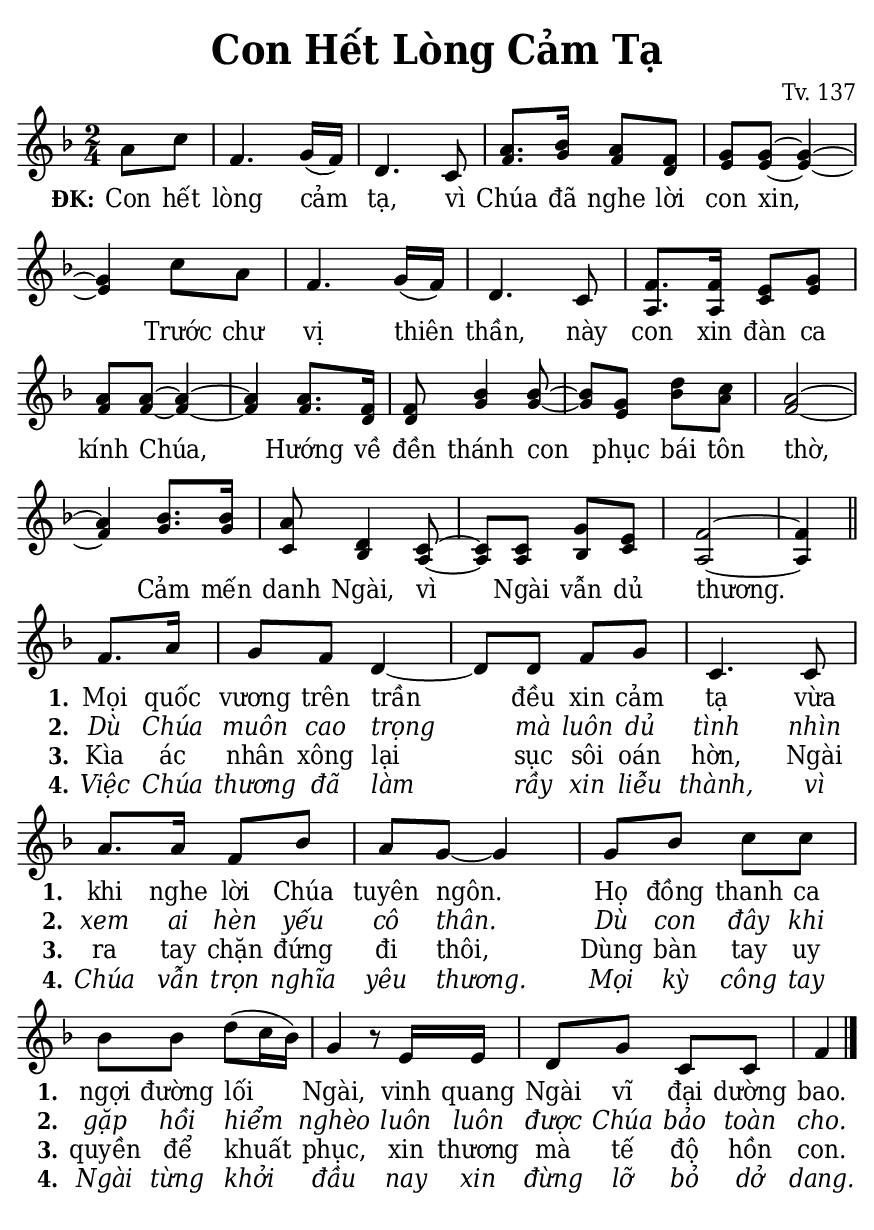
% Cài đặt chung\
\version "2.22.1"
\include "english.ly"

\header {
  title = \markup { \fontsize #1 "Con Hết Lòng Cảm Tạ" }
  composer = "Tv. 137"
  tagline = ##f
}

% mã nguồn cho những chức năng chưa hỗ trợ trong phiên bản lilypond hiện tại
% cung cấp bởi cộng đồng lilypond khi gửi email đến lilypond-user@gnu.org
% Đổi kích thước nốt cho bè phụ
notBePhu =
#(define-music-function (font-size music) (number? ly:music?)
   (for-some-music
     (lambda (m)
       (if (music-is-of-type? m 'rhythmic-event)
           (begin
             (set! (ly:music-property m 'tweaks)
                   (cons `(font-size . ,font-size)
                         (ly:music-property m 'tweaks)))
             #t)
           #f))
     music)
   music)

% in số phiên khúc trên mỗi dòng
#(define (add-grob-definition grob-name grob-entry)
     (set! all-grob-descriptions
           (cons ((@@ (lily) completize-grob-entry)
                  (cons grob-name grob-entry))
                 all-grob-descriptions)))

#(add-grob-definition
    'StanzaNumberSpanner
    `((direction . ,LEFT)
      (font-series . bold)
      (padding . 1.0)
      (side-axis . ,X)
      (stencil . ,ly:text-interface::print)
      (X-offset . ,ly:side-position-interface::x-aligned-side)
      (Y-extent . ,grob::always-Y-extent-from-stencil)
      (meta . ((class . Spanner)
               (interfaces . (font-interface
                              side-position-interface
                              stanza-number-interface
                              text-interface))))))

\layout {
    \context {
      \Global
      \grobdescriptions #all-grob-descriptions
    }
    \context {
      \Score
      \remove Stanza_number_align_engraver
      \consists
        #(lambda (context)
           (let ((texts '())
                 (syllables '()))
             (make-engraver
              (acknowledgers
               ((stanza-number-interface engraver grob source-engraver)
                  (set! texts (cons grob texts)))
               ((lyric-syllable-interface engraver grob source-engraver)
                  (set! syllables (cons grob syllables))))
              ((stop-translation-timestep engraver)
                 (for-each
                  (lambda (text)
                    (for-each
                     (lambda (syllable)
                       (ly:pointer-group-interface::add-grob
                        text
                        'side-support-elements
                        syllable))
                     syllables))
                  texts)
                 (set! syllables '())))))
    }
    \context {
      \Lyrics
      \remove Stanza_number_engraver
      \consists
        #(lambda (context)
           (let ((text #f)
                 (last-stanza #f))
             (make-engraver
              ((process-music engraver)
                 (let ((stanza (ly:context-property context 'stanza #f)))
                   (if (and stanza (not (equal? stanza last-stanza)))
                       (let ((column (ly:context-property context
'currentCommandColumn)))
                         (set! last-stanza stanza)
                         (if text
                             (ly:spanner-set-bound! text RIGHT column))
                         (set! text (ly:engraver-make-grob engraver
'StanzaNumberSpanner '()))
                         (ly:grob-set-property! text 'text stanza)
                         (ly:spanner-set-bound! text LEFT column)))))
              ((finalize engraver)
                 (if text
                     (let ((column (ly:context-property context
'currentCommandColumn)))
                       (ly:spanner-set-bound! text RIGHT column)))))))
      \override StanzaNumberSpanner.horizon-padding = 10000
    }
}

stanzaReminderOff =
  \temporary \override StanzaNumberSpanner.after-line-breaking =
     #(lambda (grob)
        ;; Can be replaced with (not (first-broken-spanner? grob)) in 2.23.
        (if (let ((siblings (ly:spanner-broken-into (ly:grob-original grob))))
              (and (pair? siblings)
                   (not (eq? grob (car siblings)))))
            (ly:grob-suicide! grob)))

stanzaReminderOn = \undo \stanzaReminderOff
% kết thúc mã nguồn

% Nhạc phiên khúc
nhacPhienKhucSop = \relative c'' {
  \partial 4 a8 c |
  f,4. g16 (f) |
  d4. c8 |
  a'8. bf16 a8 f |
  g g ~ g4 ~ |
  g c8 a |
  f4. g16 (f) |
  d4. c8 |
  f8. f16 e8 g |
  a8 a ~ a4 ~ |
  a a8. f16 |
  f8 bf4 bf8 ~ |
  bf g d' c |
  a2 ~ |
  a4 bf8. bf16 |
  a8 d,4 c8 ~ |
  c c g' e |
  f2 ~ |
  f4 \bar "||" \break
  
  f8. a16 |
  g8 f d4 ~ |
  d8 d f g |
  c,4. c8 |
  a'8. a16 f8 bf |
  a g ~ g4 |
  g8 bf c c |
  bf bf d (c16 bf) |
  g4 r8 e16 e |
  d8 g c, c |
  f4 \bar "|."
}

nhacPhienKhucAlto = \relative c'' {
  a8 c |
  f,4. g16 (f) |
  d4. c8 |
  f8. g16 f8 d |
  e e ~ e4 ~ |
  e c'8 a |
  f4. g16 (f) |
  d4. c8 |
  a8. a16 c8 e |
  f f ~ f4 ~ |
  f f8. d16 |
  d8 g4 g8 ~ |
  g e bf' a |
  f2 ~ |
  f4 g8. g16 |
  c,8 bf4 a8 ~ |
  a a bf c |
  a2 ~ |
  a4
}

% Lời phiên khúc
loiPhienKhucSop = \lyrics {
  \stanzaReminderOff
  \set stanza = "ĐK:"
  Con hết lòng cảm tạ,
  vì Chúa đã nghe lời con xin,
  Trước chư vị thiên thần,
  này con xin đàn ca kính Chúa,
  Hướng về đền thánh con phục bái tôn thờ,
  Cảm mến danh Ngài,
  vì Ngài vẫn dủ thương.
  \stanzaReminderOn
  <<
    {
      \set stanza = "1."
      Mọi quốc vương trên trần đều xin cảm tạ
      vừa khi nghe lời Chúa tuyên ngôn.
      Họ đồng thanh ca ngợi đường lối Ngài,
      vinh quang Ngài vĩ đại dường bao.
    }
    \new Lyrics {
	    \set associatedVoice = "beSop"
	    \set stanza = "2."
      \override Lyrics.LyricText.font-shape = #'italic
	    Dù Chúa muôn cao trọng mà luôn dủ tình
	    nhìn xem ai hèn yếu cô thân.
	    Dù con đây khi gặp hồi hiểm nghèo
	    luôn luôn được Chúa bảo toàn cho.
    }
    \new Lyrics {
	    \set associatedVoice = "beSop"
	    \set stanza = "3."
	    Kìa ác nhân xông lại sục sôi oán hờn,
	    Ngài ra tay chặn đứng đi thôi,
	    Dùng bàn tay uy quyền để khuất phục,
	    xin thương mà tế độ hồn con.
    }
    \new Lyrics {
	    \set associatedVoice = "beSop"
	    \set stanza = "4."
      \override Lyrics.LyricText.font-shape = #'italic
	    Việc Chúa thương đã làm rầy xin liễu thành,
	    vì Chúa vẫn trọn nghĩa yêu thương.
	    Mọi kỳ công tay Ngài từng khởi đầu
	    nay xin đừng lỡ bỏ dở dang.
    }
  >>
}

% Dàn trang
\paper {
  #(set-paper-size "a5")
  top-margin = 3\mm
  bottom-margin = 3\mm
  left-margin = 3\mm
  right-margin = 3\mm
  indent = #0
  #(define fonts
	 (make-pango-font-tree "Deja Vu Serif Condensed"
	 		       "Deja Vu Serif Condensed"
			       "Deja Vu Serif Condensed"
			       (/ 20 20)))
  print-page-number = ##f
  page-count = 1
}

TongNhip = {
  \key f \major \time 2/4
  \set Timing.beamExceptions = #'()
  \set Timing.baseMoment = #(ly:make-moment 1/4)
}

\score {
  \new ChoirStaff <<
    \new Staff \with {
        \consists "Merge_rests_engraver"
        printPartCombineTexts = ##f
      }
      <<
      \new Voice \TongNhip \partCombine 
        \nhacPhienKhucSop
        \notBePhu -1 { \nhacPhienKhucAlto }
      \new NullVoice = beSop \nhacPhienKhucSop
      \new Lyrics \lyricsto beSop \loiPhienKhucSop
      >>
  >>
  \layout {
    \override Lyrics.LyricSpace.minimum-distance = #1
    \override Score.BarNumber.break-visibility = ##(#f #f #f)
    \override Score.SpacingSpanner.uniform-stretching = ##t
  } 
}
